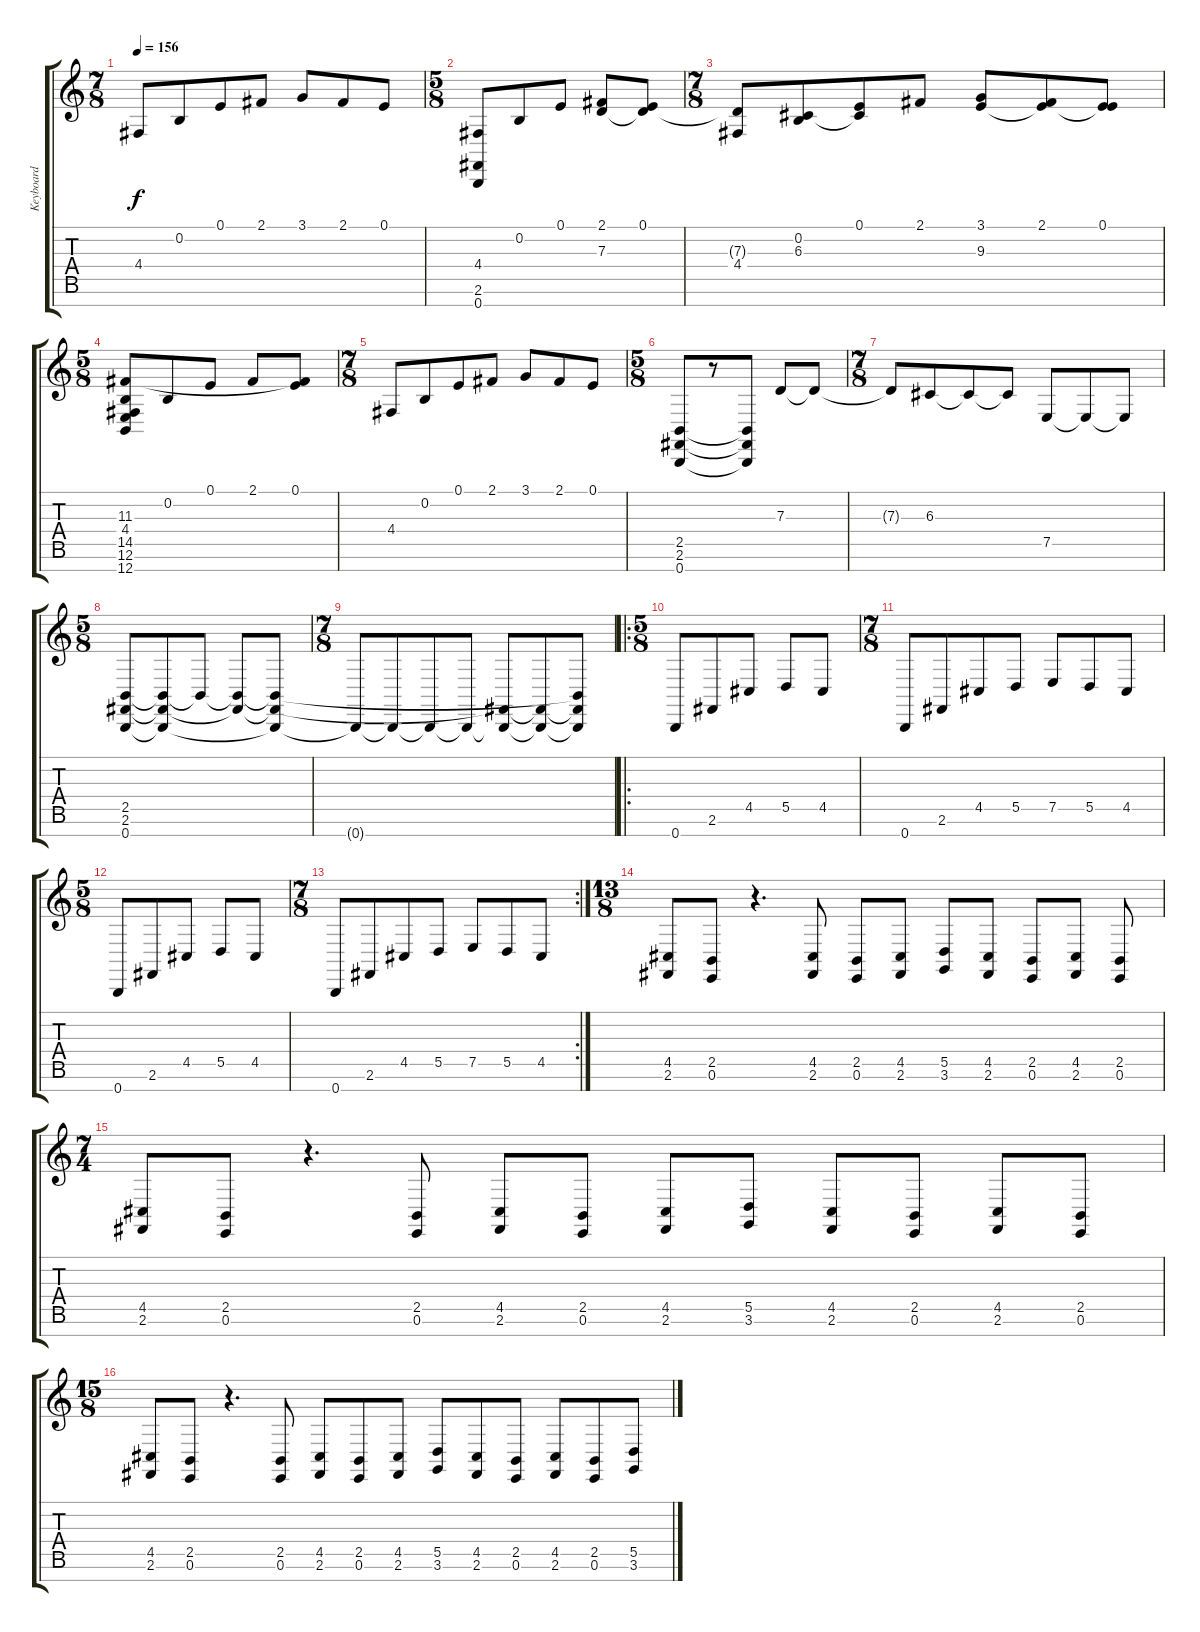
\track ("Keyboard" "Keyboard") {instrument brightacousticpiano}
\staff {score tabs}
\tuning (E4 B3 G3 D3 A2 E2 B1) {hide}
\ts (7 8)
\tempo 156
\clef g2
\ks c
4.4.8{dy f} 0.2.8 0.1.8 2.1.8 3.1.8 2.1.8 0.1.8 |
\ts (5 8)
(4.4 2.6 0.7).8 0.2.8 0.1.8 (2.1 7.3).8 (0.1 7.3{t}).8 |
\ts (7 8)
(7.3{t} 4.4).8 (0.2 6.3).8 (0.1 6.3{t}).8 2.1.8 (3.1 9.3).8 (2.1 9.3{t}).8 (0.1 9.3{t}).8 |
\ts (5 8)
(11.3 4.4 14.5 12.6 12.7).8 0.2.8 0.1.8 2.1.8 (0.1 11.3{t}).8 |
\ts (7 8)
4.4.8 0.2.8 0.1.8 2.1.8 3.1.8 2.1.8 0.1.8 |
\ts (5 8)
(2.5 2.6 0.7).8 r.8 (2.5{t} 2.6{t} 0.7{t}).8 7.3.8 7.3{t}.8 |
\ts (7 8)
7.3{t}.8 6.3.8 6.3{t}.8 6.3{t}.8 7.5.8 7.5{t}.8 7.5{t}.8 |
\ts (5 8)
(2.5 2.6 0.7).8 (2.5{t} 2.6{t} 0.7{t}).8 2.5{t}.8 (2.5{t} 2.6{t}).8 (2.5{t} 2.6{t} 0.7{t}).8 |
\ts (7 8)
0.7{t}.8 0.7{t}.8 0.7{t}.8 0.7{t}.8 (2.6{t} 0.7{t}).8 (2.6{t} 0.7{t}).8 (2.5{t} 2.6{t} 0.7{t}).8 |
\ro
\ts (5 8)
0.7.8 2.6.8 4.5.8 5.5.8 4.5.8 |
\ts (7 8)
0.7.8 2.6.8 4.5.8 5.5.8 7.5.8 5.5.8 4.5.8 |
\ts (5 8)
0.7.8 2.6.8 4.5.8 5.5.8 4.5.8 |
\rc 2
\ts (7 8)
0.7.8 2.6.8 4.5.8 5.5.8 7.5.8 5.5.8 4.5.8 |
\ts (13 8)
(4.5 2.6).8 (2.5 0.6).8 r.4{d} (4.5 2.6).8 (2.5 0.6).8 (4.5 2.6).8 (5.5 3.6).8 (4.5 2.6).8 (2.5 0.6).8 (4.5 2.6).8 (2.5 0.6).8 |
\ts (7 4)
(4.5 2.6).8 (2.5 0.6).8 r.4{d} (2.5 0.6).8 (4.5 2.6).8 (2.5 0.6).8 (4.5 2.6).8 (5.5 3.6).8 (4.5 2.6).8 (2.5 0.6).8 (4.5 2.6).8 (2.5 0.6).8 |
\ts (15 8)
(4.5 2.6).8 (2.5 0.6).8 r.4{d} (2.5 0.6).8 (4.5 2.6).8 (2.5 0.6).8 (4.5 2.6).8 (5.5 3.6).8 (4.5 2.6).8 (2.5 0.6).8 (4.5 2.6).8 (2.5 0.6).8 (5.5 3.6).8
